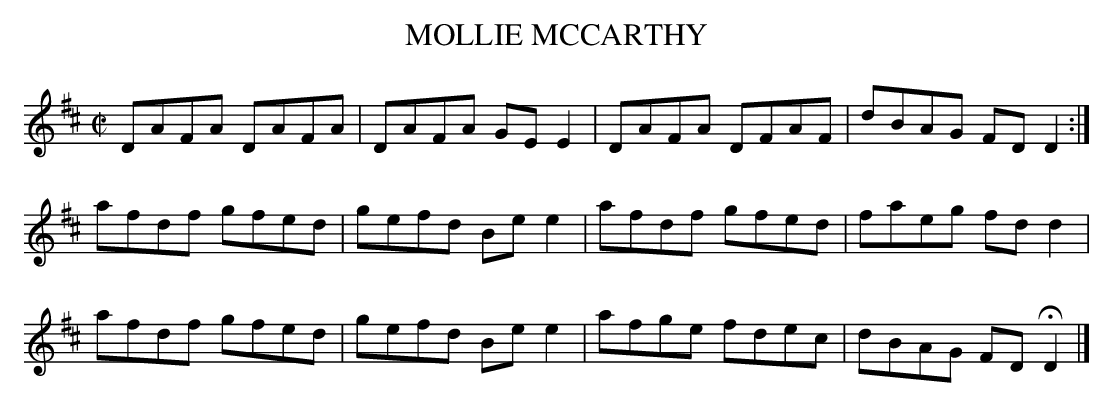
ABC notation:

X:1
T:MOLLIE MCCARTHY
M:C|
L:1/8
K:D
DAFA DAFA|DAFA GEE2|DAFA DFAF|dBAG FDD2:|
afdf gfed|gefd Bee2|afdf gfed|faeg fdd2|
afdf gfed|gefd Bee2|afge fdec|dBAG FDHD2|]
